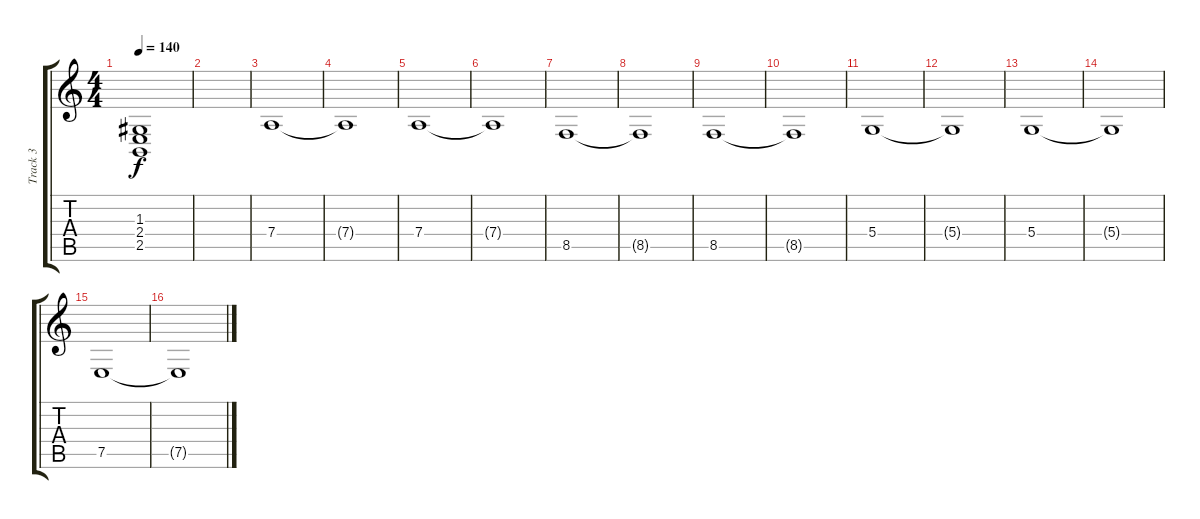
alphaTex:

\track ("Track 3" "Track 3") {instrument violin}
\staff {score tabs}
\tuning (E4 B3 G3 D3 A2 E2) {hide}
\ts (4 4)
\tempo 140
\clef g2
\ks c
(1.3{t} 2.4{t} 2.5{t}).1{dy f} |
|
7.4.1 |
7.4{t}.1 |
7.4.1 |
7.4{t}.1 |
8.5.1 |
8.5{t}.1 |
8.5.1 |
8.5{t}.1 |
5.4.1 |
5.4{t}.1 |
5.4.1 |
5.4{t}.1 |
7.5.1 |
7.5{t}.1
